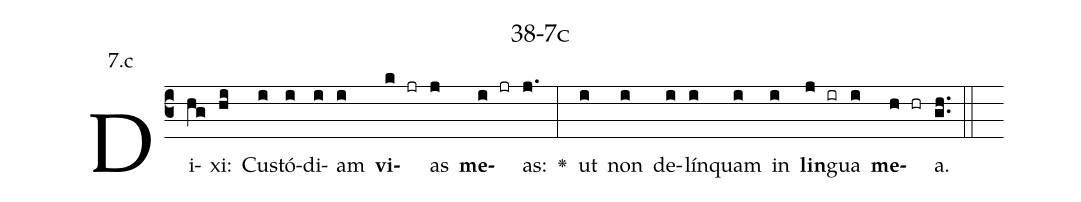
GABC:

name: 38-7c;
annotation: 7.c;
%%
(c3)Di(hg)xi:(hi) Cus(i)tó(i)di(i)am(i) <b>vi</b>(k jr)as(j) <b>me</b>(i jr)as:(j.) <v>\greheightstar</v>(:) ut(i) non(i) de(i)lín(i)quam(i) in(i) <b>lin</b>(j ir)gua(i) <b>me</b>(h hr)a.(gh..) (::)


%E(i) u(i) o(j) u(i) a(h) e.(gh..) (::)
